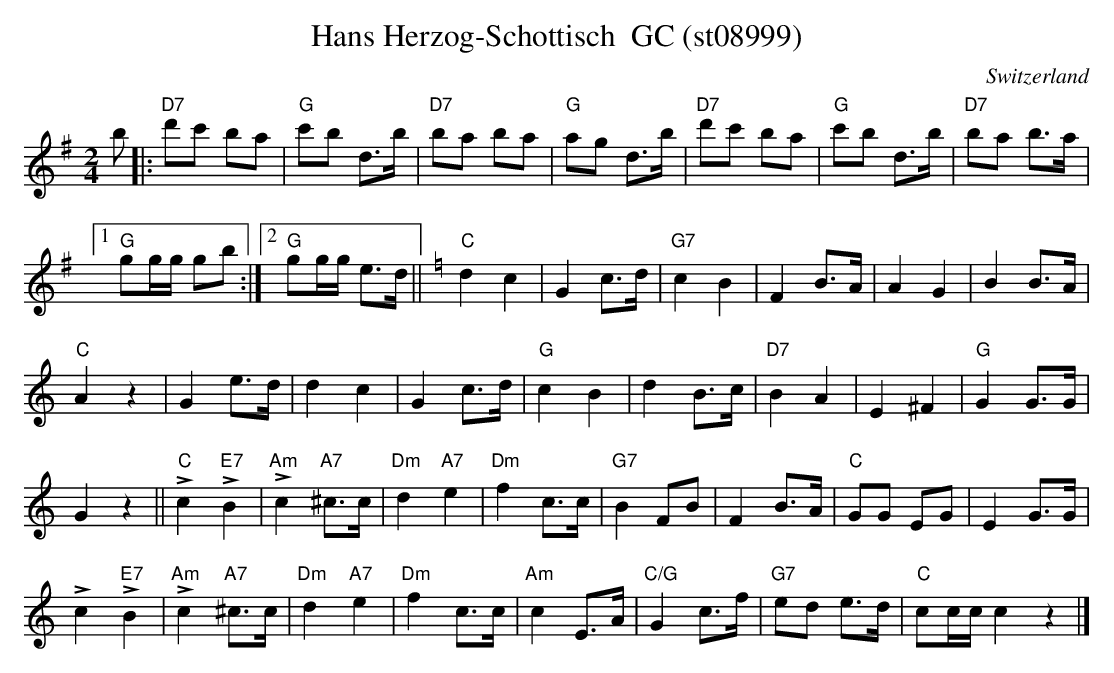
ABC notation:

X:1
T: Hans Herzog-Schottisch  GC (st08999)
M:2/4
L:1/8
O:Switzerland
K:G major
b |: "D7"d'c' ba | "G"c'b d>b | "D7"ba ba | "G"ag d>b | "D7"d'c' ba | "G"c'b d>b | "D7"ba b>a |1
"G"gg/g/  gb :|2 "G"gg/g/ e>d || [K:C] "C"d2c2 | G2 c>d | "G7"c2B2 | F2 B>A | A2G2 | B2B>A |
"C"A2z2 | G2e>d | d2c2 | G2 c>d | "G"c2B2 | d2 B>c | "D7"B2A2 | E2^F2 | "G"G2G>G |
G2z2 || "C"!>!c2"E7"!>!B2 | "Am"!>!c2"A7"^c>c | "Dm"d2"A7"e2 | "Dm"f2 c>c | "G7"B2FB | F2B>A | "C"GG EG | E2G>G |
!>!c2"E7"!>!B2 | "Am"!>!c2"A7"^c>c | "Dm"d2"A7"e2 | "Dm"f2c>c | "Am"c2E>A | "C/G"G2c>f | "G7"ed e>d | "C"cc/c/ c2z2 |]
